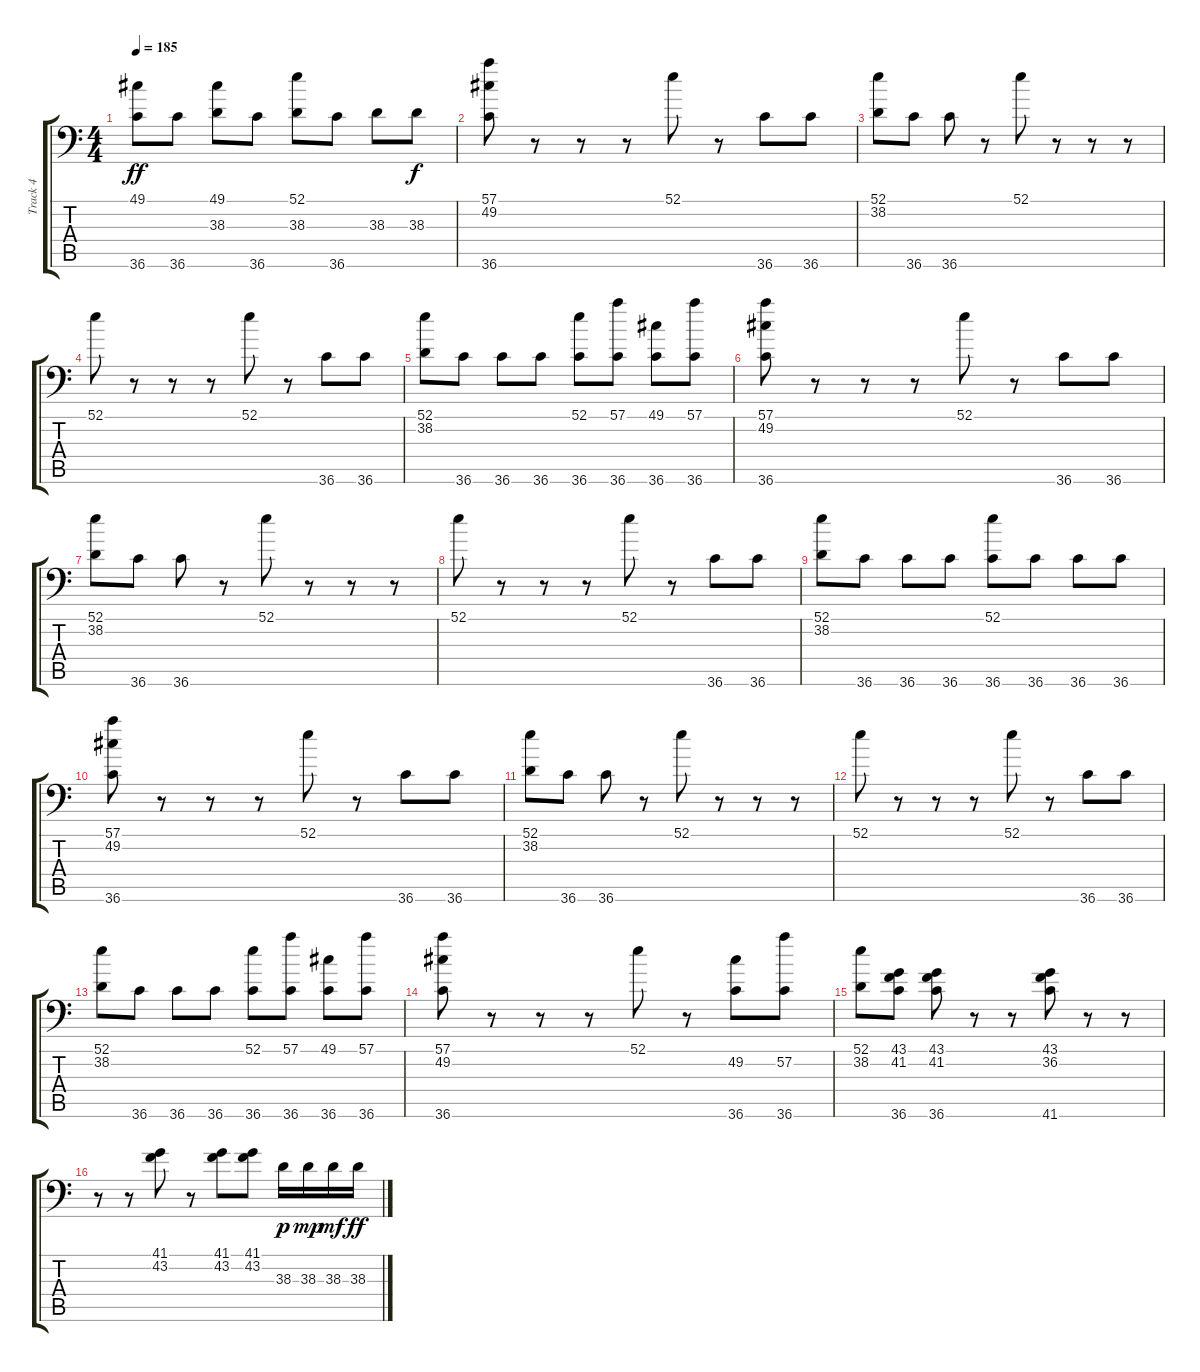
\track ("Track 4" "Track 4") {instrument acousticgrandpiano}
\staff {score tabs}
\tuning (C-1 C-1 C-1 C-1 C-1 C-1) {hide}
\ts (4 4)
\tempo 185
\clef f4
\ks c
(49.1 36.6).8{dy ff} 36.6.8 (49.1 38.3).8 36.6.8 (52.1 38.3).8 36.6.8 38.3.8 38.3.8{dy f} |
(57.1 49.2 36.6).8 r.8 r.8 r.8 52.1.8 r.8 36.6.8 36.6.8 |
(52.1 38.2).8 36.6.8 36.6.8 r.8 52.1.8 r.8 r.8 r.8 |
52.1.8 r.8 r.8 r.8 52.1.8 r.8 36.6.8 36.6.8 |
(52.1 38.2).8 36.6.8 36.6.8 36.6.8 (52.1 36.6).8 (57.1 36.6).8 (49.1 36.6).8 (57.1 36.6).8 |
(57.1 49.2 36.6).8 r.8 r.8 r.8 52.1.8 r.8 36.6.8 36.6.8 |
(52.1 38.2).8 36.6.8 36.6.8 r.8 52.1.8 r.8 r.8 r.8 |
52.1.8 r.8 r.8 r.8 52.1.8 r.8 36.6.8 36.6.8 |
(52.1 38.2).8 36.6.8 36.6.8 36.6.8 (52.1 36.6).8 36.6.8 36.6.8 36.6.8 |
(57.1 49.2 36.6).8 r.8 r.8 r.8 52.1.8 r.8 36.6.8 36.6.8 |
(52.1 38.2).8 36.6.8 36.6.8 r.8 52.1.8 r.8 r.8 r.8 |
52.1.8 r.8 r.8 r.8 52.1.8 r.8 36.6.8 36.6.8 |
(52.1 38.2).8 36.6.8 36.6.8 36.6.8 (52.1 36.6).8 (57.1 36.6).8 (49.1 36.6).8 (57.1 36.6).8 |
(57.1 49.2 36.6).8 r.8 r.8 r.8 52.1.8 r.8 (49.2 36.6).8 (57.2 36.6).8 |
(52.1 38.2).8 (43.1 41.2 36.6).8 (43.1 41.2 36.6).8 r.8 r.8 (43.1 36.2 41.6).8 r.8 r.8 |
r.8 r.8 (41.1 43.2).8 r.8 (41.1 43.2).8 (41.1 43.2).8 38.3.16{dy p} 38.3.16{dy mp} 38.3.16{dy mf} 38.3.16{dy ff}
